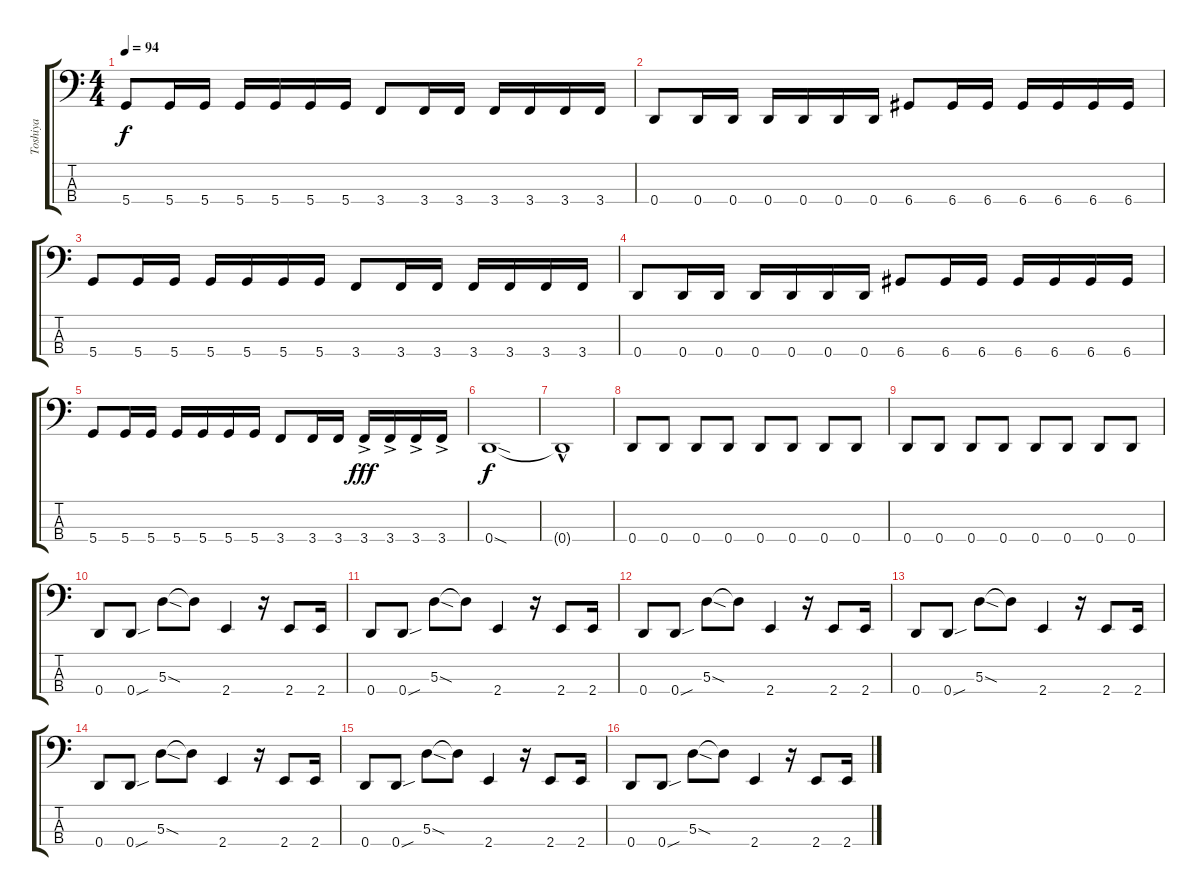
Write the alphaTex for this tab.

\track ("Toshiya" "Toshiya") {instrument electricbasspick}
\staff {score tabs}
\tuning (G2 D2 A1 D1) {hide}
\ts (4 4)
\tempo 94
\clef f4
\ks c
5.4.8{dy f} 5.4.16 5.4.16 5.4.16 5.4.16 5.4.16 5.4.16 3.4.8 3.4.16 3.4.16 3.4.16 3.4.16 3.4.16 3.4.16 |
0.4.8 0.4.16 0.4.16 0.4.16 0.4.16 0.4.16 0.4.16 6.4.8 6.4.16 6.4.16 6.4.16 6.4.16 6.4.16 6.4.16 |
5.4.8 5.4.16 5.4.16 5.4.16 5.4.16 5.4.16 5.4.16 3.4.8 3.4.16 3.4.16 3.4.16 3.4.16 3.4.16 3.4.16 |
0.4.8 0.4.16 0.4.16 0.4.16 0.4.16 0.4.16 0.4.16 6.4.8 6.4.16 6.4.16 6.4.16 6.4.16 6.4.16 6.4.16 |
5.4.8 5.4.16 5.4.16 5.4.16 5.4.16 5.4.16 5.4.16 3.4.8 3.4.16 3.4.16 3.4{ac}.16{dy fff} 3.4{ac}.16 3.4{ac}.16 3.4{ac}.16 |
0.4{sod}.1{dy f} |
0.4{hac t}.1 |
0.4.8 0.4.8 0.4.8 0.4.8 0.4.8 0.4.8 0.4.8 0.4.8 |
0.4.8 0.4.8 0.4.8 0.4.8 0.4.8 0.4.8 0.4.8 0.4.8 |
0.4.8 0.4{sou}.8 5.3{sod}.8 5.3{t}.8 2.4.4 r.16 2.4.8 2.4.16 |
0.4.8 0.4{sou}.8 5.3{sod}.8 5.3{t}.8 2.4.4 r.16 2.4.8 2.4.16 |
0.4.8 0.4{sou}.8 5.3{sod}.8 5.3{t}.8 2.4.4 r.16 2.4.8 2.4.16 |
0.4.8 0.4{sou}.8 5.3{sod}.8 5.3{t}.8 2.4.4 r.16 2.4.8 2.4.16 |
0.4.8 0.4{sou}.8 5.3{sod}.8 5.3{t}.8 2.4.4 r.16 2.4.8 2.4.16 |
0.4.8 0.4{sou}.8 5.3{sod}.8 5.3{t}.8 2.4.4 r.16 2.4.8 2.4.16 |
0.4.8 0.4{sou}.8 5.3{sod}.8 5.3{t}.8 2.4.4 r.16 2.4.8 2.4.16
